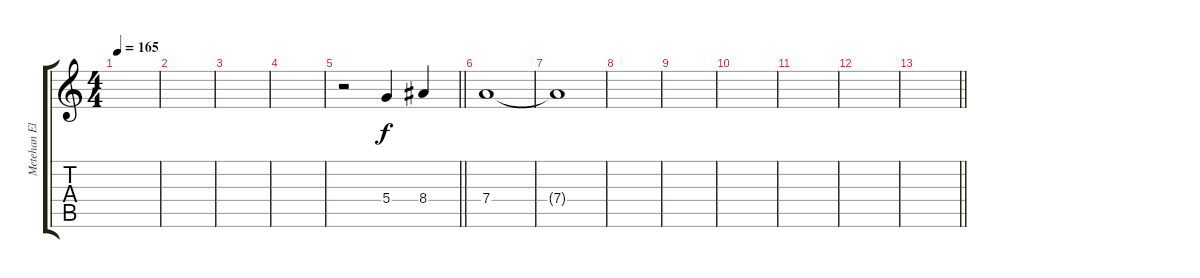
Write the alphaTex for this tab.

\track ("Metehan Elbasan" "Metehan El") {instrument acousticguitarnylon}
\staff {score tabs}
\tuning (E4 B3 G3 D3 A2 E2) {hide}
\ts (4 4)
\tempo 165
\clef g2
\ks c
|
|
|
|
\barLineRight lightlight
r.2 5.4.4 8.4.4 |
7.4.1 |
7.4{t}.1 |
|
|
|
|
|
\barLineRight lightlight
